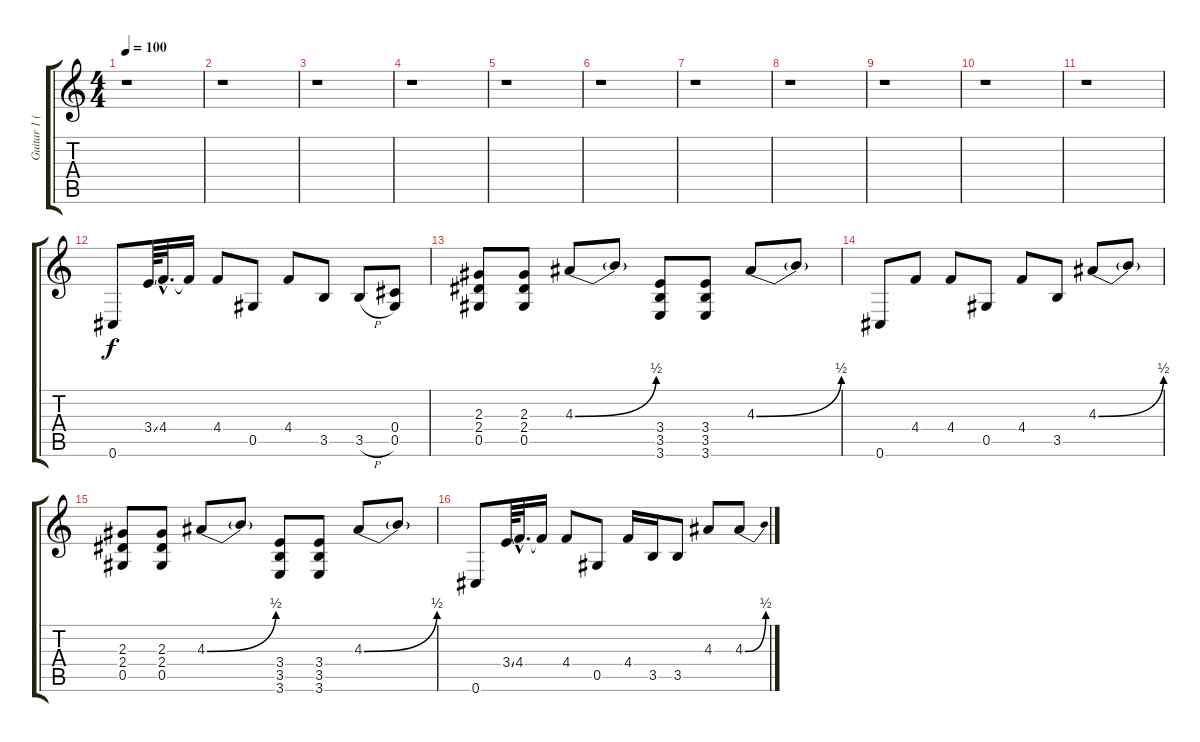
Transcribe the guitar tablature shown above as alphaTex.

\track ("Guitar 1 (dist.)" "Guitar 1 (") {instrument overdrivenguitar}
\staff {score tabs}
\tuning (Eb4 Bb3 Gb3 Db3 Ab2 Db2) {hide}
\ts (4 4)
\tempo 100
\clef g2
\ks c
r.1{dy f} |
r.1 |
r.1 |
r.1 |
r.1 |
r.1 |
r.1 |
r.1 |
r.1 |
r.1 |
r.1 |
0.6.8 3.4{ss}.64 4.4{hac}.32{d} 4.4{t}.16 4.4.8 0.5.8 4.4.8 3.5.8 3.5{h}.8 (0.4 0.5).8 |
(2.3 2.4 0.5).8 (2.3 2.4 0.5).8 4.3{be (bend 0 0 60 2)}.8 4.3{t}.8 (3.4 3.5 3.6).8 (3.4 3.5 3.6).8 4.3{be (bend 0 0 60 2)}.8 4.3{t}.8 |
0.6.8 4.4.8 4.4.8 0.5.8 4.4.8 3.5.8 4.3{be (bend 0 0 60 2)}.8 4.3{t}.8 |
(2.3 2.4 0.5).8 (2.3 2.4 0.5).8 4.3{be (bend 0 0 60 2)}.8 4.3{t}.8 (3.4 3.5 3.6).8 (3.4 3.5 3.6).8 4.3{be (bend 0 0 60 2)}.8 4.3{t}.8 |
0.6.8 3.4{ss}.64 4.4{hac}.32{d} 4.4{t}.16 4.4.8 0.5.8 4.4.16 3.5.16 3.5.8 4.3.8 4.3{be (bend 0 0 60 2)}.8
